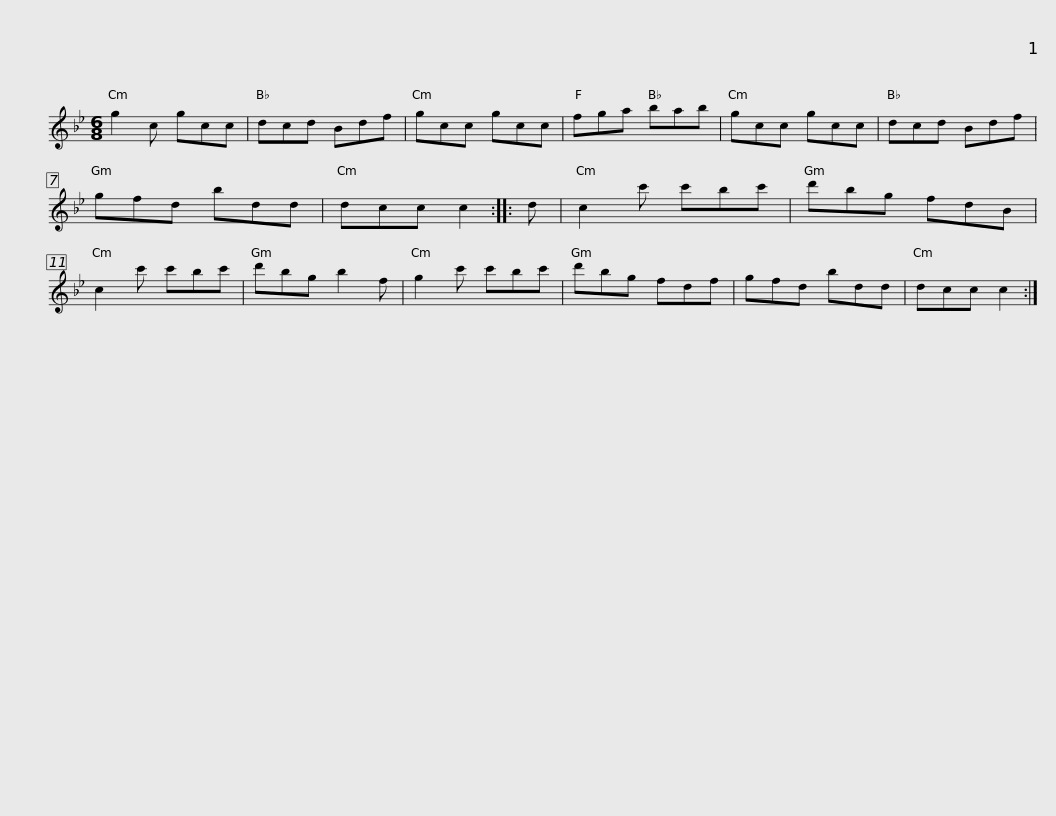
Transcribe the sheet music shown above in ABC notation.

X:1
L:1/8
M:6/8
I:linebreak $
K:Bb
V:1 treble
V:1
 g2 c gcc | dcd Bdf | gcc gcc | fga bab | gcc gcc | %5
 dcd Bdf | gfd bdd |$ dcc c2 :: d | c2 c' c'bc' | %10
 d'bg fdB | c2 c' c'bc' | d'bg b2 f | g2 c' c'bc' |$ d'bg fdf | %15
 gfd bdd | dcc c2 :| %17
